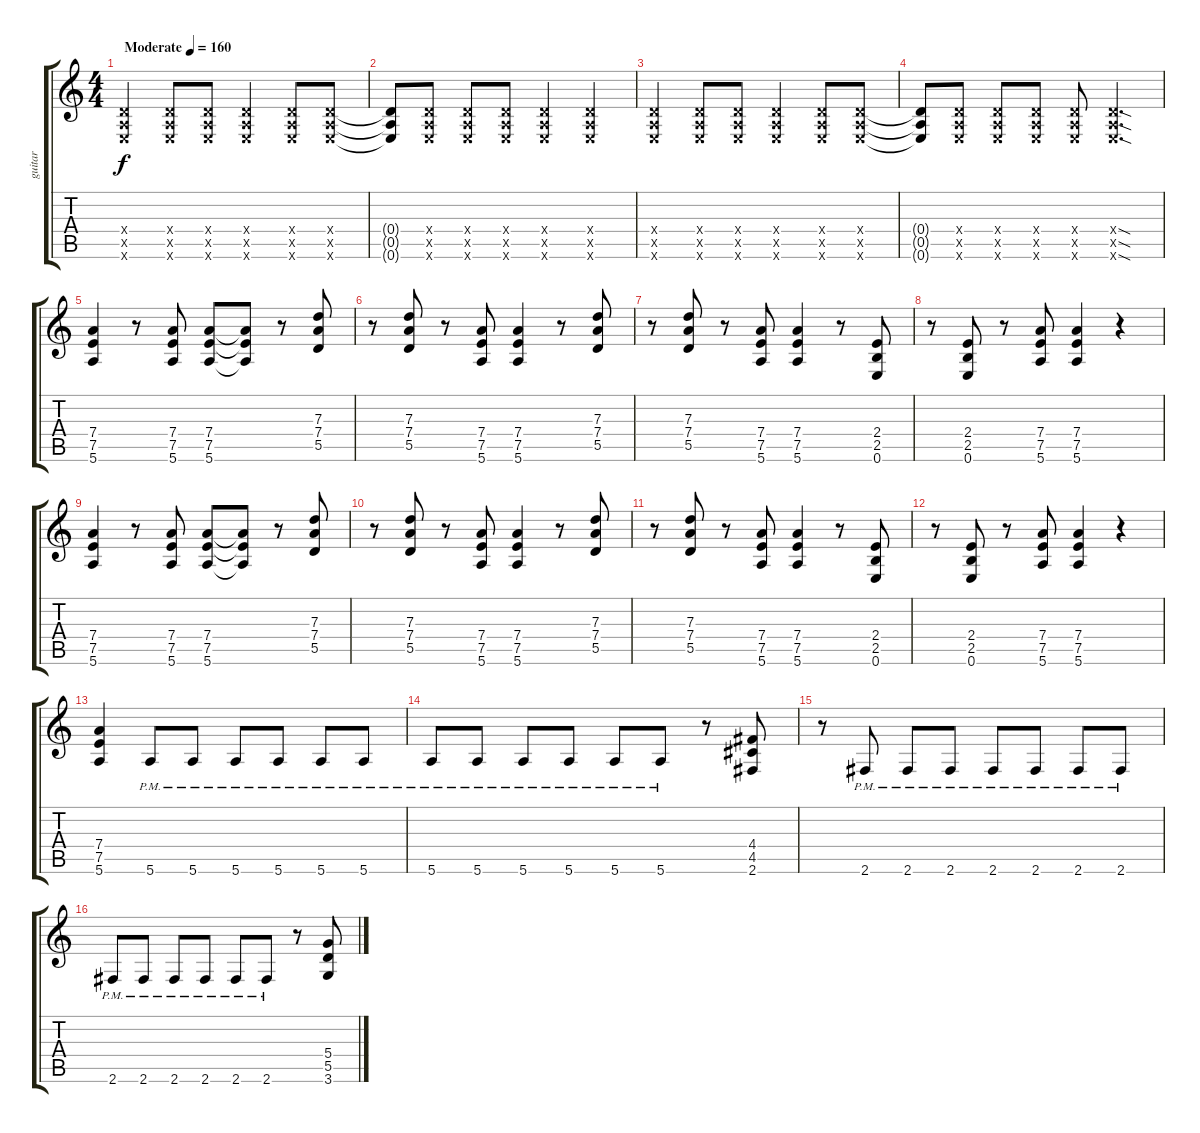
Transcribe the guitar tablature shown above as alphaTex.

\track ("guitar" "guitar") {instrument distortionguitar}
\staff {score tabs}
\tuning (E4 B3 G3 D3 A2 E2) {hide}
\ts (4 4)
\tempo (160 "Moderate")
\clef g2
\ks c
(0.4{x} 0.5{x} 0.6{x}).4{dy f instrument distortionguitar} (0.4{x} 0.5{x} 0.6{x}).8 (0.4{x} 0.5{x} 0.6{x}).8 (0.4{x} 0.5{x} 0.6{x}).4 (0.4{x} 0.5{x} 0.6{x}).8 (0.4{x} 0.5{x} 0.6{x}).8 |
(0.4{t} 0.5{t} 0.6{t}).8 (0.4{x} 0.5{x} 0.6{x}).8 (0.4{x} 0.5{x} 0.6{x}).8 (0.4{x} 0.5{x} 0.6{x}).8 (0.4{x} 0.5{x} 0.6{x}).4 (0.4{x} 0.5{x} 0.6{x}).4 |
(0.4{x} 0.5{x} 0.6{x}).4 (0.4{x} 0.5{x} 0.6{x}).8 (0.4{x} 0.5{x} 0.6{x}).8 (0.4{x} 0.5{x} 0.6{x}).4 (0.4{x} 0.5{x} 0.6{x}).8 (0.4{x} 0.5{x} 0.6{x}).8 |
(0.4{t} 0.5{t} 0.6{t}).8 (0.4{x} 0.5{x} 0.6{x}).8 (0.4{x} 0.5{x} 0.6{x}).8 (0.4{x} 0.5{x} 0.6{x}).8 (0.4{x} 0.5{x} 0.6{x}).8 (0.4{sod x} 0.5{sod x} 0.6{sod x}).4{d} |
(7.4 7.5 5.6).4 r.8 (7.4 7.5 5.6).8 (7.4 7.5 5.6).8 (7.4{t} 7.5{t} 5.6{t}).8 r.8 (7.3 7.4 5.5).8 |
r.8 (7.3 7.4 5.5).8 r.8 (7.4 7.5 5.6).8 (7.4 7.5 5.6).4 r.8 (7.3 7.4 5.5).8 |
r.8 (7.3 7.4 5.5).8 r.8 (7.4 7.5 5.6).8 (7.4 7.5 5.6).4 r.8 (2.4 2.5 0.6).8 |
r.8 (2.4 2.5 0.6).8 r.8 (7.4 7.5 5.6).8 (7.4 7.5 5.6).4 r.4 |
(7.4 7.5 5.6).4 r.8 (7.4 7.5 5.6).8 (7.4 7.5 5.6).8 (7.4{t} 7.5{t} 5.6{t}).8 r.8 (7.3 7.4 5.5).8 |
r.8 (7.3 7.4 5.5).8 r.8 (7.4 7.5 5.6).8 (7.4 7.5 5.6).4 r.8 (7.3 7.4 5.5).8 |
r.8 (7.3 7.4 5.5).8 r.8 (7.4 7.5 5.6).8 (7.4 7.5 5.6).4 r.8 (2.4 2.5 0.6).8 |
r.8 (2.4 2.5 0.6).8 r.8 (7.4 7.5 5.6).8 (7.4 7.5 5.6).4 r.4 |
(7.4 7.5 5.6).4 5.6{pm}.8 5.6{pm}.8 5.6{pm}.8 5.6{pm}.8 5.6{pm}.8 5.6{pm}.8 |
5.6{pm}.8 5.6{pm}.8 5.6{pm}.8 5.6{pm}.8 5.6{pm}.8 5.6{pm}.8 r.8 (4.4 4.5 2.6).8 |
r.8 2.6{pm}.8 2.6{pm}.8 2.6{pm}.8 2.6{pm}.8 2.6{pm}.8 2.6{pm}.8 2.6{pm}.8 |
2.6{pm}.8 2.6{pm}.8 2.6{pm}.8 2.6{pm}.8 2.6{pm}.8 2.6{pm}.8 r.8 (5.4 5.5 3.6).8
